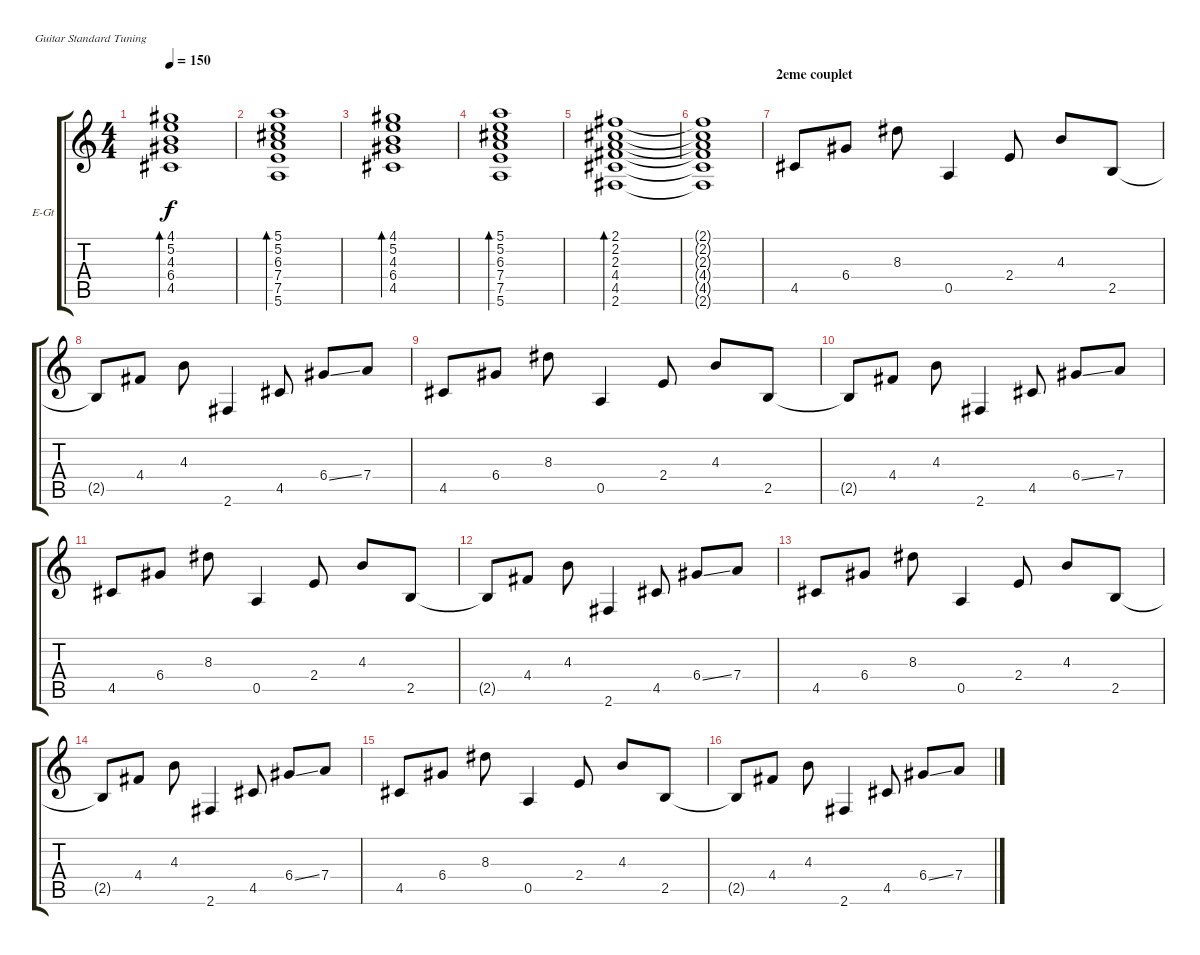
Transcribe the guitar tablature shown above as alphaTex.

\bracketExtendMode groupsimilarinstruments
\firstSystemTrackNameOrientation horizontal
\otherSystemsTrackNameOrientation horizontal
\track ("Guitare 1" "E-Gt") {instrument electricguitarclean}
\staff {score tabs}
\tuning (E4 B3 G3 D3 A2 E2)
\ts (4 4)
\tempo 150
\clef g2
\ks c
(4.1 5.2 4.3 6.4 4.5).1{bd 120 dy f} |
(5.1 5.2 6.3 7.4 7.5 5.6).1{bd 120} |
(4.1 5.2 4.3 6.4 4.5).1{bd 120} |
(5.1 5.2 6.3 7.4 7.5 5.6).1{bd 120} |
(2.1 2.2 2.3 4.4 4.5 2.6).1{bd 120} |
(2.1{t} 2.2{t} 2.3{t} 4.4{t} 4.5{t} 2.6{t}).1 |
\section ("" "2eme couplet")
4.5.8 6.4.8 8.3.8 0.5.4 2.4.8 4.3.8 2.5.8 |
2.5{t}.8 4.4.8 4.3.8 2.6.4 4.5.8 6.4{ss}.8 7.4.8 |
4.5.8 6.4.8 8.3.8 0.5.4 2.4.8 4.3.8 2.5.8 |
2.5{t}.8 4.4.8 4.3.8 2.6.4 4.5.8 6.4{ss}.8 7.4.8 |
4.5.8 6.4.8 8.3.8 0.5.4 2.4.8 4.3.8 2.5.8 |
2.5{t}.8 4.4.8 4.3.8 2.6.4 4.5.8 6.4{ss}.8 7.4.8 |
4.5.8 6.4.8 8.3.8 0.5.4 2.4.8 4.3.8 2.5.8 |
2.5{t}.8 4.4.8 4.3.8 2.6.4 4.5.8 6.4{ss}.8 7.4.8 |
4.5.8 6.4.8 8.3.8 0.5.4 2.4.8 4.3.8 2.5.8 |
2.5{t}.8 4.4.8 4.3.8 2.6.4 4.5.8 6.4{ss}.8 7.4.8
